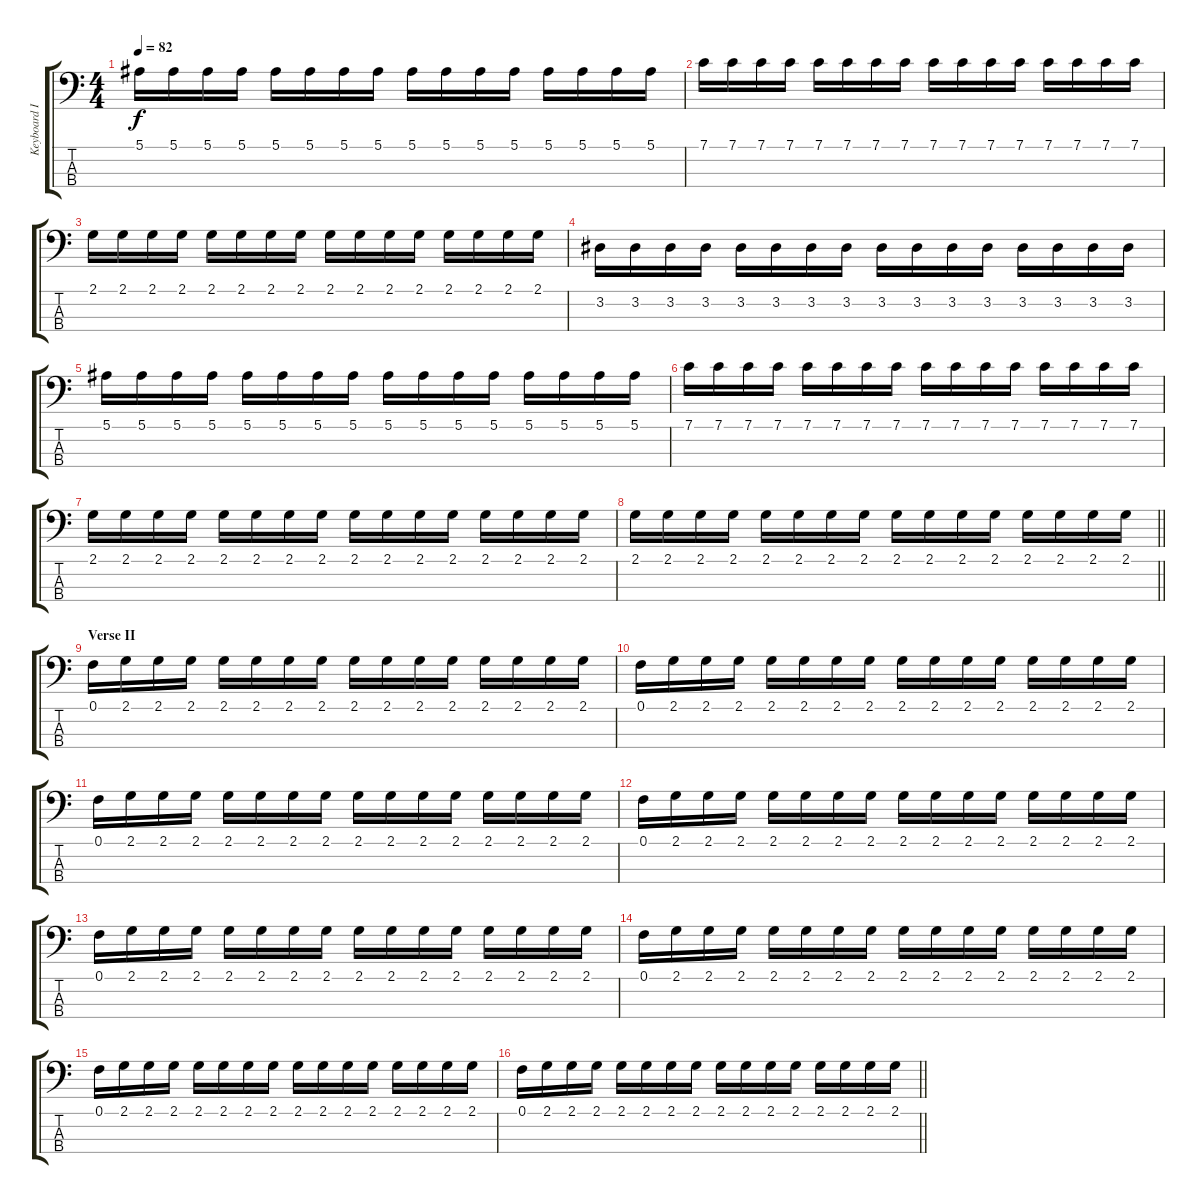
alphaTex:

\track ("Keyboard III - Christian Lorenz" "Keyboard I") {instrument synthbass1}
\staff {score tabs}
\tuning (F2 C2 G1 C1) {hide}
\ts (4 4)
\tempo 82
\clef f4
\ks c
5.1.16{dy f} 5.1.16 5.1.16 5.1.16 5.1.16 5.1.16 5.1.16 5.1.16 5.1.16 5.1.16 5.1.16 5.1.16 5.1.16 5.1.16 5.1.16 5.1.16 |
7.1.16 7.1.16 7.1.16 7.1.16 7.1.16 7.1.16 7.1.16 7.1.16 7.1.16 7.1.16 7.1.16 7.1.16 7.1.16 7.1.16 7.1.16 7.1.16 |
2.1.16 2.1.16 2.1.16 2.1.16 2.1.16 2.1.16 2.1.16 2.1.16 2.1.16 2.1.16 2.1.16 2.1.16 2.1.16 2.1.16 2.1.16 2.1.16 |
3.2.16 3.2.16 3.2.16 3.2.16 3.2.16 3.2.16 3.2.16 3.2.16 3.2.16 3.2.16 3.2.16 3.2.16 3.2.16 3.2.16 3.2.16 3.2.16 |
5.1.16 5.1.16 5.1.16 5.1.16 5.1.16 5.1.16 5.1.16 5.1.16 5.1.16 5.1.16 5.1.16 5.1.16 5.1.16 5.1.16 5.1.16 5.1.16 |
7.1.16 7.1.16 7.1.16 7.1.16 7.1.16 7.1.16 7.1.16 7.1.16 7.1.16 7.1.16 7.1.16 7.1.16 7.1.16 7.1.16 7.1.16 7.1.16 |
2.1.16 2.1.16 2.1.16 2.1.16 2.1.16 2.1.16 2.1.16 2.1.16 2.1.16 2.1.16 2.1.16 2.1.16 2.1.16 2.1.16 2.1.16 2.1.16 |
\barLineRight lightlight
2.1.16 2.1.16 2.1.16 2.1.16 2.1.16 2.1.16 2.1.16 2.1.16 2.1.16 2.1.16 2.1.16 2.1.16 2.1.16 2.1.16 2.1.16 2.1.16 |
\section ("" "Verse II")
0.1.16 2.1.16 2.1.16 2.1.16 2.1.16 2.1.16 2.1.16 2.1.16 2.1.16 2.1.16 2.1.16 2.1.16 2.1.16 2.1.16 2.1.16 2.1.16 |
0.1.16 2.1.16 2.1.16 2.1.16 2.1.16 2.1.16 2.1.16 2.1.16 2.1.16 2.1.16 2.1.16 2.1.16 2.1.16 2.1.16 2.1.16 2.1.16 |
0.1.16 2.1.16 2.1.16 2.1.16 2.1.16 2.1.16 2.1.16 2.1.16 2.1.16 2.1.16 2.1.16 2.1.16 2.1.16 2.1.16 2.1.16 2.1.16 |
0.1.16 2.1.16 2.1.16 2.1.16 2.1.16 2.1.16 2.1.16 2.1.16 2.1.16 2.1.16 2.1.16 2.1.16 2.1.16 2.1.16 2.1.16 2.1.16 |
0.1.16 2.1.16 2.1.16 2.1.16 2.1.16 2.1.16 2.1.16 2.1.16 2.1.16 2.1.16 2.1.16 2.1.16 2.1.16 2.1.16 2.1.16 2.1.16 |
0.1.16 2.1.16 2.1.16 2.1.16 2.1.16 2.1.16 2.1.16 2.1.16 2.1.16 2.1.16 2.1.16 2.1.16 2.1.16 2.1.16 2.1.16 2.1.16 |
0.1.16 2.1.16 2.1.16 2.1.16 2.1.16 2.1.16 2.1.16 2.1.16 2.1.16 2.1.16 2.1.16 2.1.16 2.1.16 2.1.16 2.1.16 2.1.16 |
\barLineRight lightlight
0.1.16 2.1.16 2.1.16 2.1.16 2.1.16 2.1.16 2.1.16 2.1.16 2.1.16 2.1.16 2.1.16 2.1.16 2.1.16 2.1.16 2.1.16 2.1.16
